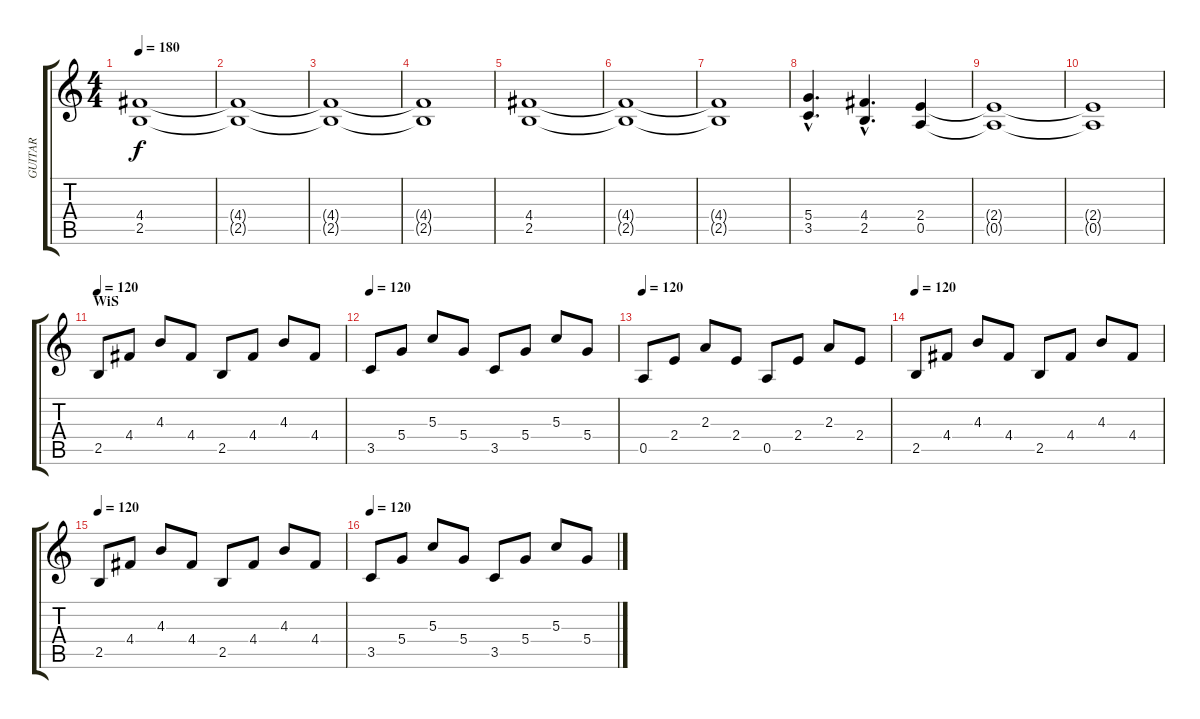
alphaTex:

\track ("GUITAR" "GUITAR") {instrument distortionguitar}
\staff {score tabs}
\tuning (E4 B3 G3 D3 A2 E2) {hide}
\ts (4 4)
\tempo 180
\clef g2
\ks c
(4.4 2.5).1{dy f} |
(4.4{t} 2.5{t}).1 |
(4.4{t} 2.5{t}).1 |
(4.4{t} 2.5{t}).1 |
(4.4 2.5).1 |
(4.4{t} 2.5{t}).1 |
(4.4{t} 2.5{t}).1 |
(5.4{hac} 3.5{hac}).4{d} (4.4{hac} 2.5{hac}).4{d} (2.4 0.5).4 |
(2.4{t} 0.5{t}).1 |
(2.4{t} 0.5{t}).1 |
\section ("" "WiS")
\tempo 120
2.5.8{instrument acousticguitarsteel} 4.4.8 4.3.8 4.4.8 2.5.8 4.4.8 4.3.8 4.4.8 |
\tempo 120
3.5.8 5.4.8 5.3.8 5.4.8 3.5.8 5.4.8 5.3.8 5.4.8 |
\tempo 120
0.5.8 2.4.8 2.3.8 2.4.8 0.5.8 2.4.8 2.3.8 2.4.8 |
\tempo 120
2.5.8 4.4.8 4.3.8 4.4.8 2.5.8 4.4.8 4.3.8 4.4.8 |
\tempo 120
2.5.8 4.4.8 4.3.8 4.4.8 2.5.8 4.4.8 4.3.8 4.4.8 |
\tempo 120
3.5.8 5.4.8 5.3.8 5.4.8 3.5.8 5.4.8 5.3.8 5.4.8
